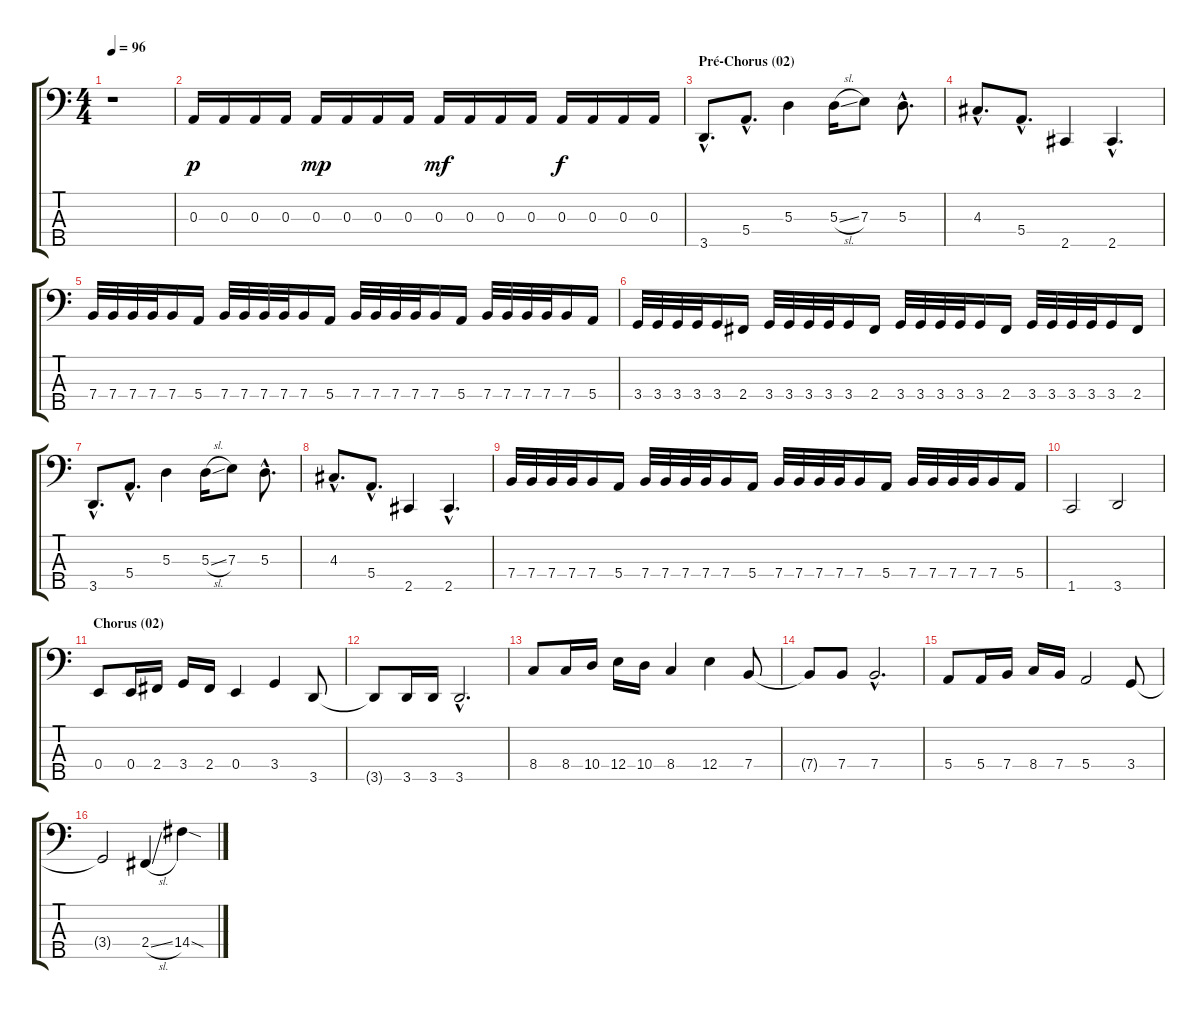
\track "" {instrument electricbassfinger}
\staff {score tabs}
\tuning (G2 D2 A1 E1 B0) {hide}
\ts (4 4)
\tempo 96
\clef f4
\ks c
r.1{dy f} |
0.3.16{dy p} 0.3.16 0.3.16 0.3.16 0.3.16{dy mp} 0.3.16 0.3.16 0.3.16 0.3.16{dy mf} 0.3.16 0.3.16 0.3.16 0.3.16{dy f} 0.3.16 0.3.16 0.3.16 |
\section ("" "Pré-Chorus (02)")
3.5{hac}.8{d} 5.4{hac}.8{d} 5.3.4 5.3{sl}.16 7.3.8 5.3{hac}.8{d} |
4.3{hac}.8{d} 5.4{hac}.8{d} 2.5.4 2.5{hac}.4{d} |
7.4.32 7.4.32 7.4.32 7.4.32 7.4.16 5.4.16 7.4.32 7.4.32 7.4.32 7.4.32 7.4.16 5.4.16 7.4.32 7.4.32 7.4.32 7.4.32 7.4.16 5.4.16 7.4.32 7.4.32 7.4.32 7.4.32 7.4.16 5.4.16 |
3.4.32 3.4.32 3.4.32 3.4.32 3.4.16 2.4.16 3.4.32 3.4.32 3.4.32 3.4.32 3.4.16 2.4.16 3.4.32 3.4.32 3.4.32 3.4.32 3.4.16 2.4.16 3.4.32 3.4.32 3.4.32 3.4.32 3.4.16 2.4.16 |
3.5{hac}.8{d} 5.4{hac}.8{d} 5.3.4 5.3{sl}.16 7.3.8 5.3{hac}.8{d} |
4.3{hac}.8{d} 5.4{hac}.8{d} 2.5.4 2.5{hac}.4{d} |
7.4.32 7.4.32 7.4.32 7.4.32 7.4.16 5.4.16 7.4.32 7.4.32 7.4.32 7.4.32 7.4.16 5.4.16 7.4.32 7.4.32 7.4.32 7.4.32 7.4.16 5.4.16 7.4.32 7.4.32 7.4.32 7.4.32 7.4.16 5.4.16 |
1.5.2 3.5.2 |
\section ("" "Chorus (02)")
0.4.8{instrument electricbassfinger} 0.4.16 2.4.16 3.4.16 2.4.16 0.4.4 3.4.4 3.5.8 |
3.5{t}.8 3.5.16 3.5.16 3.5{hac}.2{d} |
8.4.8 8.4.16 10.4.16 12.4.16 10.4.16 8.4.4 12.4.4 7.4.8 |
7.4{t}.8 7.4.8 7.4{hac}.2{d} |
5.4.8 5.4.16 7.4.16 8.4.16 7.4.16 5.4.2 3.4.8 |
3.4{t}.2 2.4{sl}.4 14.4{sod}.4
